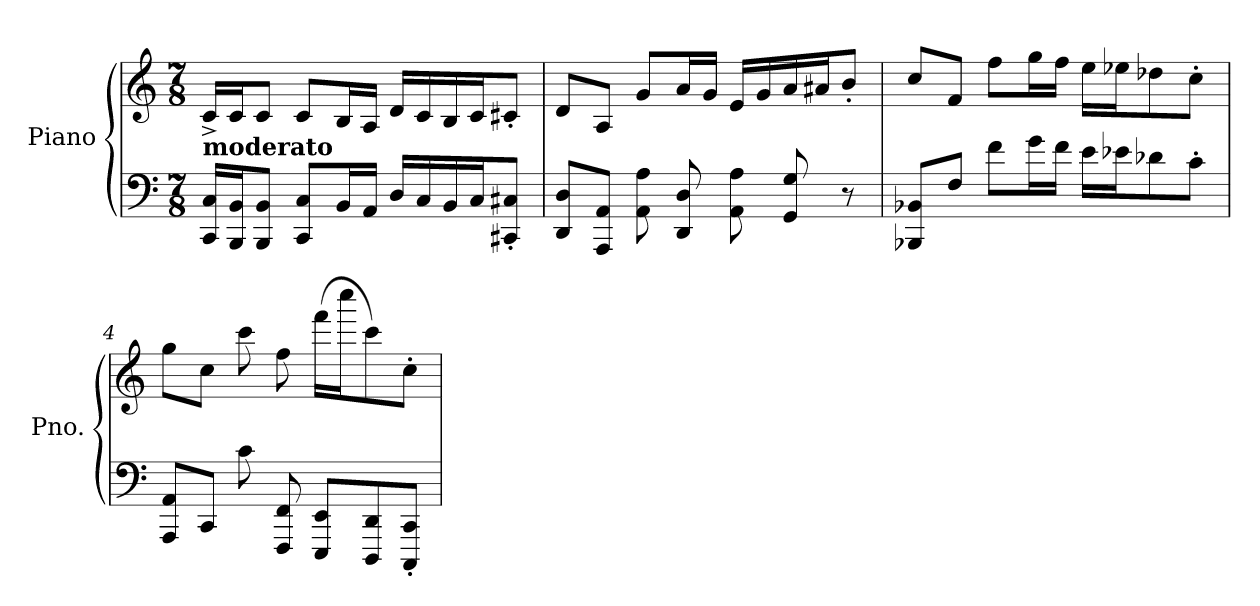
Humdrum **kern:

**kern	**kern
*part1	*part1
*staff2	*staff1
*I"Piano	*
*I'Pno.	*
*clefF4	*clefG2
*k[]	*k[]
*M7/8	*M7/8
*MM100	*MM100
=1	=1
!	!LO:TX:b:B:t=moderato
16CC/ 16C/LL	16c^/LL
16BBB/ 16BB/J	16c/J
8BBB/ 8BB/J	8c/J
8CC/ 8C/L	8c/L
16BB/L	16B/L
16AA/JJ	16A/JJ
16D/LL	16d/LL
16C/	16c/
16BB/	16B/
16C/J	16c/J
8CC#X/' 8C#X/'J	8c#X'/J
=2	=2
8DD/ 8D/L	8d/L
8AAA/ 8AA/J	8A/J
8AA\ 8A\	8g/L
8DD/ 8D/	16a/L
.	16g/JJ
8AA\ 8A\	16e/LL
.	16g/
8GG/ 8G/	16a/
.	16a#X/J
8r	8b'/J
!!LO:LB:g=z
=3	=3
8BBB-X/ 8BB-X/L	8cc/L
8F/J	8f/J
8f\L	8ff\L
16g\L	16gg\L
16f\JJ	16ff\JJ
16e\LL	16ee\LL
16e-X\J	16ee-X\J
8d-X\	8dd-X\
8c'\J	8cc'\J
=4	=4
8AAA/ 8AA/L	8gg\L
8CC/J	8cc\J
8c\	8ccc\
8FFF/ 8FF/	8ff\
8EEE/ 8EE/L	(>16fff\LL
.	16cccc\J
8DDD/ 8DD/	8ccc\)
8CCC/' 8CC/'J	8cc'\J
=	=
*-	*-
